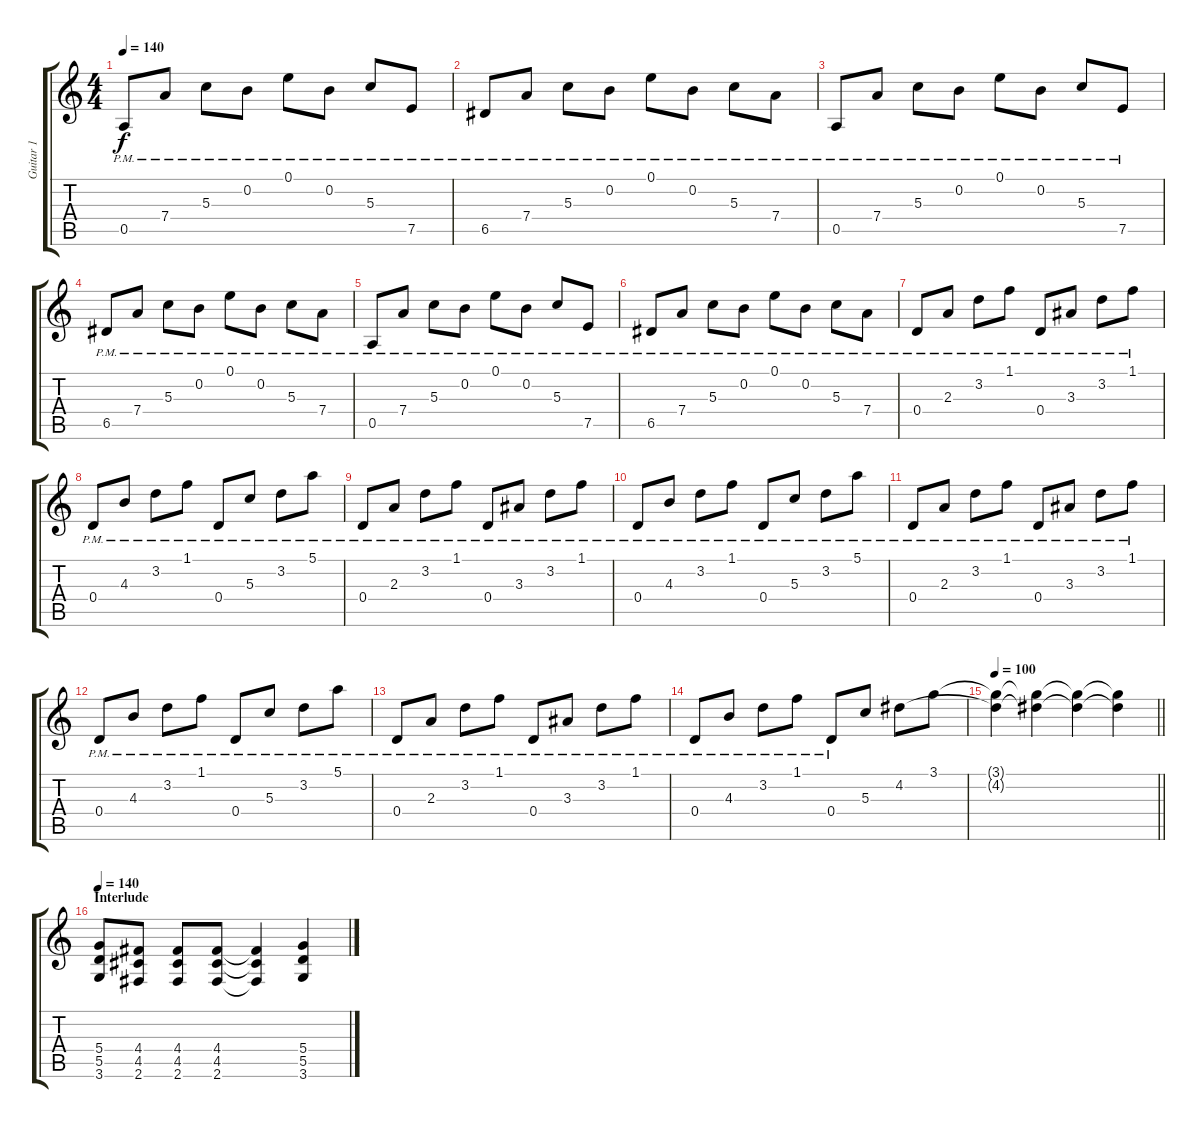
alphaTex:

\track ("Guitar 1" "Guitar 1") {instrument electricguitarclean}
\staff {score tabs}
\tuning (E4 B3 G3 D3 A2 E2) {hide}
\ts (4 4)
\tempo 140
\clef g2
\ks c
0.5{pm}.8{dy f} 7.4{pm}.8 5.3{pm}.8 0.2{pm}.8 0.1{pm}.8 0.2{pm}.8 5.3{pm}.8 7.5{pm}.8 |
6.5{pm}.8 7.4{pm}.8 5.3{pm}.8 0.2{pm}.8 0.1{pm}.8 0.2{pm}.8 5.3{pm}.8 7.4{pm}.8 |
0.5{pm}.8 7.4{pm}.8 5.3{pm}.8 0.2{pm}.8 0.1{pm}.8 0.2{pm}.8 5.3{pm}.8 7.5{pm}.8 |
6.5{pm}.8 7.4{pm}.8 5.3{pm}.8 0.2{pm}.8 0.1{pm}.8 0.2{pm}.8 5.3{pm}.8 7.4{pm}.8 |
0.5{pm}.8 7.4{pm}.8 5.3{pm}.8 0.2{pm}.8 0.1{pm}.8 0.2{pm}.8 5.3{pm}.8 7.5{pm}.8 |
6.5{pm}.8 7.4{pm}.8 5.3{pm}.8 0.2{pm}.8 0.1{pm}.8 0.2{pm}.8 5.3{pm}.8 7.4{pm}.8 |
0.4{pm}.8 2.3{pm}.8 3.2{pm}.8 1.1{pm}.8 0.4{pm}.8 3.3{pm}.8 3.2{pm}.8 1.1{pm}.8 |
0.4{pm}.8 4.3{pm}.8 3.2{pm}.8 1.1{pm}.8 0.4{pm}.8 5.3{pm}.8 3.2{pm}.8 5.1{pm}.8 |
0.4{pm}.8 2.3{pm}.8 3.2{pm}.8 1.1{pm}.8 0.4{pm}.8 3.3{pm}.8 3.2{pm}.8 1.1{pm}.8 |
0.4{pm}.8 4.3{pm}.8 3.2{pm}.8 1.1{pm}.8 0.4{pm}.8 5.3{pm}.8 3.2{pm}.8 5.1{pm}.8 |
0.4{pm}.8 2.3{pm}.8 3.2{pm}.8 1.1{pm}.8 0.4{pm}.8 3.3{pm}.8 3.2{pm}.8 1.1{pm}.8 |
0.4{pm}.8 4.3{pm}.8 3.2{pm}.8 1.1{pm}.8 0.4{pm}.8 5.3{pm}.8 3.2{pm}.8 5.1{pm}.8 |
0.4{pm}.8 2.3{pm}.8 3.2{pm}.8 1.1{pm}.8 0.4{pm}.8 3.3{pm}.8 3.2{pm}.8 1.1{pm}.8 |
0.4{pm}.8 4.3{pm}.8 3.2{pm}.8 1.1{pm}.8 0.4{pm}.8 5.3.8 4.2.8 3.1.8 |
\tempo 100
\barLineRight lightlight
(3.1{t} 4.2{t}).4 (3.1{t} 4.2{t}).4 (3.1{t} 4.2{t}).4 (3.1{t} 4.2{t}).4 |
\section ("" "Interlude")
\tempo 140
(5.4 5.5 3.6).8{volume 14} (4.4 4.5 2.6).8 (4.4 4.5 2.6).8 (4.4 4.5 2.6).8 (4.4{t} 4.5{t} 2.6{t}).4 (5.4 5.5 3.6).4
